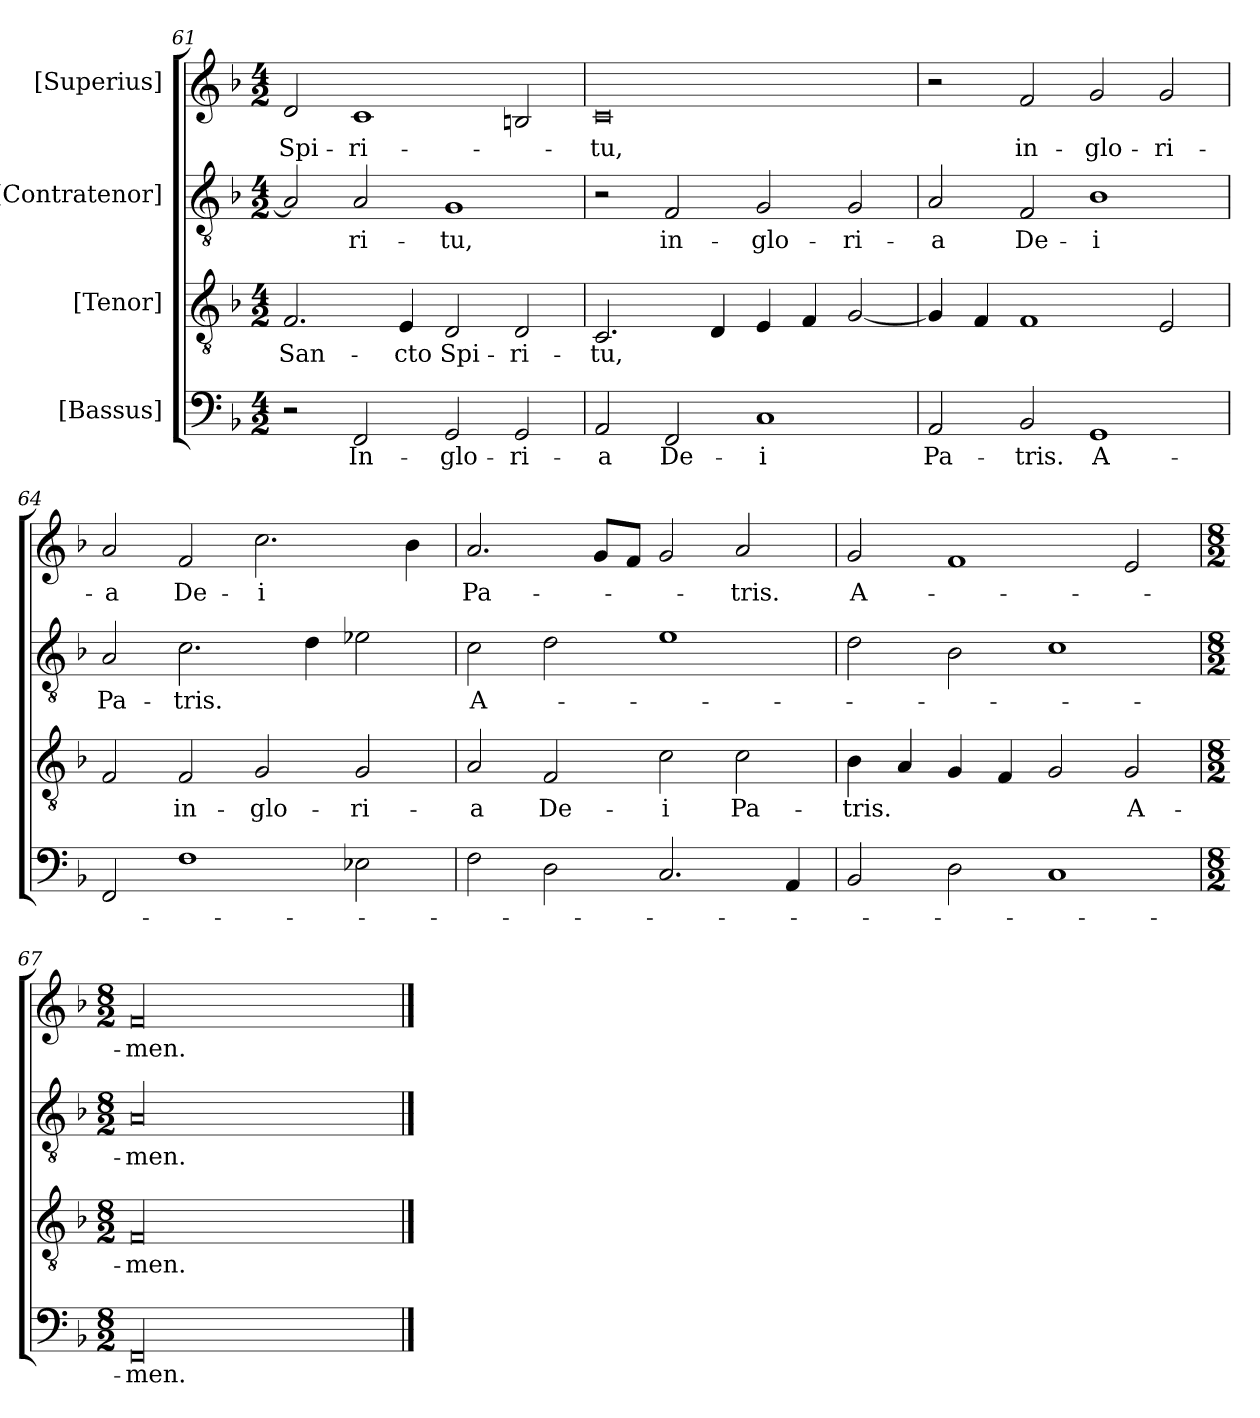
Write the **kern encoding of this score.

**kern	**text	**kern	**text	**kern	**text	**kern	**text
*part4	*part4	*part3	*part3	*part2	*part2	*part1	*part1
*staff4	*staff4	*staff3	*staff3	*staff2	*staff2	*staff1	*staff1
*I"[Bassus]	*	*I"[Tenor]	*	*I"[Contratenor]	*	*I"[Superius]	*
*clefF4	*	*clefGv2	*	*clefGv2	*	*clefG2	*
*k[b-]	*	*k[b-]	*	*k[b-]	*	*k[b-]	*
*M4/2	*	*M4/2	*	*M4/2	*	*M4/2	*
=61	=61	=61	=61	=61	=61	=61	=61
2r	.	2.F/	San-	2A/]	.	2d/	Spi-
2FF/	In-	.	.	2A/	-ri-	1c/	-ri-
.	.	4E/	-cto	.	.	.	.
2GG/	glo-	2D/	Spi-	1G/	-tu,	.	.
2GG/	-ri-	2D/	-ri-	.	.	2Bn/	.
=62	=62	=62	=62	=62	=62	=62	=62
2AA/	-a	2.C/	-tu,	2r	.	0c/	-tu,
2FF/	De-	.	.	2F/	in-	.	.
.	.	4D/	.	.	.	.	.
1C/	-i	4E/	.	2G/	glo-	.	.
.	.	4F/	.	.	.	.	.
.	.	[2G/	.	2G/	-ri-	.	.
=63	=63	=63	=63	=63	=63	=63	=63
2AA/	Pa-	4G/]	.	2A/	-a	2r	.
.	.	4F/	.	.	.	.	.
2BB-/	-tris.	1F/	.	2F/	De-	2f/	in-
1GG/	A-	.	.	1B-\	-i	2g/	glo-
.	.	2E/	.	.	.	2g/	-ri-
=64	=64	=64	=64	=64	=64	=64	=64
2FF/	.	2F/	.	2A/	Pa-	2a/	-a
1F\	.	2F/	in-	2.c\	-tris.	2f/	De-
.	.	2G/	glo-	.	.	2.cc\	-i
.	.	.	.	4d\	.	.	.
2E-X\	.	2G/	-ri-	2e-X\	.	.	.
.	.	.	.	.	.	4b-\	.
=65	=65	=65	=65	=65	=65	=65	=65
2F\	.	2A/	-a	2c\	A-	2.a/	Pa-
2D\	.	2F/	De-	2d\	.	.	.
.	.	.	.	.	.	8g/L	.
.	.	.	.	.	.	8f/J	.
2.C/	.	2c\	-i	1e\	.	2g/	.
.	.	2c\	Pa-	.	.	2a/	-tris.
4AA/	.	.	.	.	.	.	.
=66	=66	=66	=66	=66	=66	=66	=66
2BB-/	.	4B-\	-tris.	2d\	.	2g/	A-
.	.	4A/	.	.	.	.	.
2D\	.	4G/	.	2B-\	.	1f/	.
.	.	4F/	.	.	.	.	.
1C/	.	2G/	.	1c\	.	.	.
.	.	2G/	A-	.	.	2e/	.
=67	=67	=67	=67	=67	=67	=67	=67
*M8/2	*	*M8/2	*	*M8/2	*	*M8/2	*
00FF/	-men.	00F/	-men.	00A/	-men.	00f/	-men.
==	==	==	==	==	==	==	==
*-	*-	*-	*-	*-	*-	*-	*-
